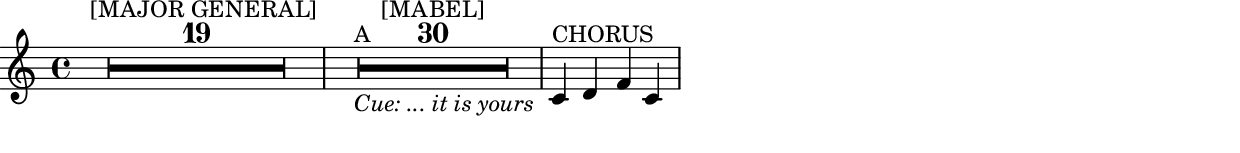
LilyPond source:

%% Generated by lilypond-book
%% Options: [exampleindent=10.16\mm,indent=0\mm,line-width=160\mm,paper-height=845.047\pt,paper-width=597.508\pt,papersize='(cons (* 597.508 pt) (* 845.047 pt))]
\include "lilypond-book-preamble.ly"


% ****************************************************************
% Start cut-&-pastable-section
% ****************************************************************

#(ly:set-option 'eps-box-padding 3.000000)



\paper {
  #(set-paper-size '(cons (* 597.508 pt) (* 845.047 pt)))
  indent = 0\mm
  line-width = 160\mm
  % offset the left padding, also add 1mm as lilypond creates cropped
  % images with a little space on the right
  line-width = #(- line-width (* mm  3.000000) (* mm 1))
}

\layout {
  
}




% ****************************************************************
% ly snippet:
% ****************************************************************
\sourcefilename "snippets/multi-measure-rest-markup.ly"
\sourcefileline 0
%% DO NOT EDIT this file manually; it was automatically
%% generated from the LilyPond Snippet Repository
%% (http://lsr.di.unimi.it).
%%
%% Make any changes in the LSR itself, or in
%% `Documentation/snippets/new/`, then run
%% `scripts/auxiliar/makelsr.pl`.
%%
%% This file is in the public domain.

\version "2.24.0"

\header {
%% Translation of GIT committish: f11513f36c131dab18338d6a3a729e24a927150d
  texidocja = "
複数小節にまたがる休符に付加されるマークアップは、休符の上または下に@c
中央揃えされます。マークアップが長い場合であっても、休符が広げられることは@c
ありません。休符をマークアップに合わせて広げる場合は、休符の前に空の和音を@c
追加して、それにマークアップを付加してください。

このような方法で付加されたテキストは、空の和音が本来表示されるべき@c
場所に合わせて左揃えされます。@c
しかし、小節の長さをテキストに合わせるようにすれば、テキストが中央揃え@c
されたように見えます。
"
  doctitleja = "複数小節にまたがる休符にマークアップを付加する"

%% Translation of GIT committish: 2f3474d9af596d677ed5b7ce720ae4d0954a6b51
  texidocit = "
Il testo a margine di una pausa multipla viene centrato sopra o sotto
di essa.  Se il testo è lungo, la misura non si espanderà.  Per espandere
la pausa multipla in modo che si allinei col testo, conviene usare un accordo
vuoto con del testo attaccato prima della pausa multipla.

Il testo così attaccato a una nota spaziatrice viene allineato a sinistra della
posizione in cui la nota sarebbe posta nella misura, ma se la lunghezza della
misura è determinata dalla lunghezza del testo, il testo verrà centrato.

"
  doctitleit = "Testo a margine delle pause multiple"

%% Translation of GIT committish: 41a008e75e2fe29536406cdf0d71c32a4606f2b8
  texidocfr = "
Lorsque du texte est attaché à un silence multimesure, il sera centré
dans la mesure, au-dessus ou en dessous de la portée. Afin d'étirer la
mesure dans le cas où ce texte est relativement long, il suffit
d'insérer un accord vide auquel on attache le texte en question, avant
le silence multimesure. Le texte attaché à un silence invisible sera
aligné sur la gauche de là où serait positionnée la note dans la mesure.
Cependant, si la taille de la mesure est déterminée par la longueur du
texte, il apparaîtra comme centré.
"

  doctitlefr = "Ajout de texte à un silence multimesure"

%% Translation of GIT committish: b35da384a3367d8ee49a28f697c0ae8fb88b2e1e
  texidoces = "
Los elementos de marcado aplicados a un silencio multicompás se
centran encima o debajo de éste.  Los elementos de marcado extensos
que se adjuntan a silencios multicompás no producen la expansión del
compás.  Para expandir un silencio multicompás de forma que quepa todo
el marcado, utilice un acorde vacío con un marcado aplicado antes del
silencio multicompás.

El texto aplicado a un siencio sparador de esta forma se alinea por la
izquierda a la posición en que la nota estaría situada dentro del
compás, pero si la longitud del compás está determinada por la
longitud del texto, éste aparecerá centrado.

"
  doctitlees = "Marcado de silencios multicompás"

%% Translation of GIT committish: 0a868be38a775ecb1ef935b079000cebbc64de40
  texidocde = "Textbeschriftungen, die an Mehrtaktpausen gehängt wird,
wird über oder unter der Pause zentriert.  Lange Beschriftungen
lassen den Takt nicht breiter werden.  Um eine Mehrtaktpause einer
Beschriftung anzupassen, muss eine unsichtbare Pause mit der
Beschriftung direkt vor der Mehrtaktpause eingesetzt werden.

Man sollte beachten, dass unsichtbare Pausen automatische Taktstriche
nach sich ziehen.  Text, der an eine unsichtbare Pause gehängt wird,
ist links ausgerichtet an der Position, wo die Pause erscheinen
würde.  Wenn aber die Länge des Taktes durch die Länge des Textes
bestimmt wird, sieht es so aus, als ob der Text zentriert gesetzt
ist."

  doctitlede = "Textbeschriftung und Mehrtaktpausen"



%% Translation of GIT committish: 2ba2ca2073f389842aa87f85b6c740b8488f0125
  texidocca = "
Els elements de marcatge aplicats a un silenci multicompàs se
centren a sobre o a sota del silenci.  Els elements de marcatge
extensos que s'adjunten a silencis multicompàs no produeixen
l'expansió del comàs.  Per expandir un silenci multicompàs de
forma que càpiga tot el marcatge, utilitzeu un acord buit amb un
marcatge aplicat abans del silenci multicompàs.

El text aplicat a un silenci separador d'aquesta forma s'alinea
per l'esquerra a la posició en la qual la nota estaria situada
dins del compàs, però si la longitud del compàs està determinada
per la longitud del text, el text apareixerà centrat.

"
  doctitleca = "Marcatge de silencis multicompàs"

  lsrtags = "rhythms, text"

  texidoc = "
Markups attached to a multi-measure rest will be centered above or
below it.  Long markups attached to multi-measure rests do not cause
the measure to expand.  To expand a multi-measure rest to fit the
markup, use an empty chord with an attached markup before the
multi-measure rest. Text attached to a spacer rest in this way is
left-aligned to the position where the note would be placed in the
measure, but if the measure length is determined by the length of the
text, the text will appear to be centered.
"

  doctitle = "Multi-measure rest markup"
} % begin verbatim


\relative c' {
  \compressMMRests {
    \textLengthOn
    <>^\markup { [MAJOR GENERAL] }
    R1*19
    <>_\markup { \italic { Cue: ... it is yours } }
    <>^\markup { A }
    R1*30^\markup { [MABEL] }
    \textLengthOff
    c4^\markup { CHORUS } d f c
  }
}



% ****************************************************************
% end ly snippet
% ****************************************************************
